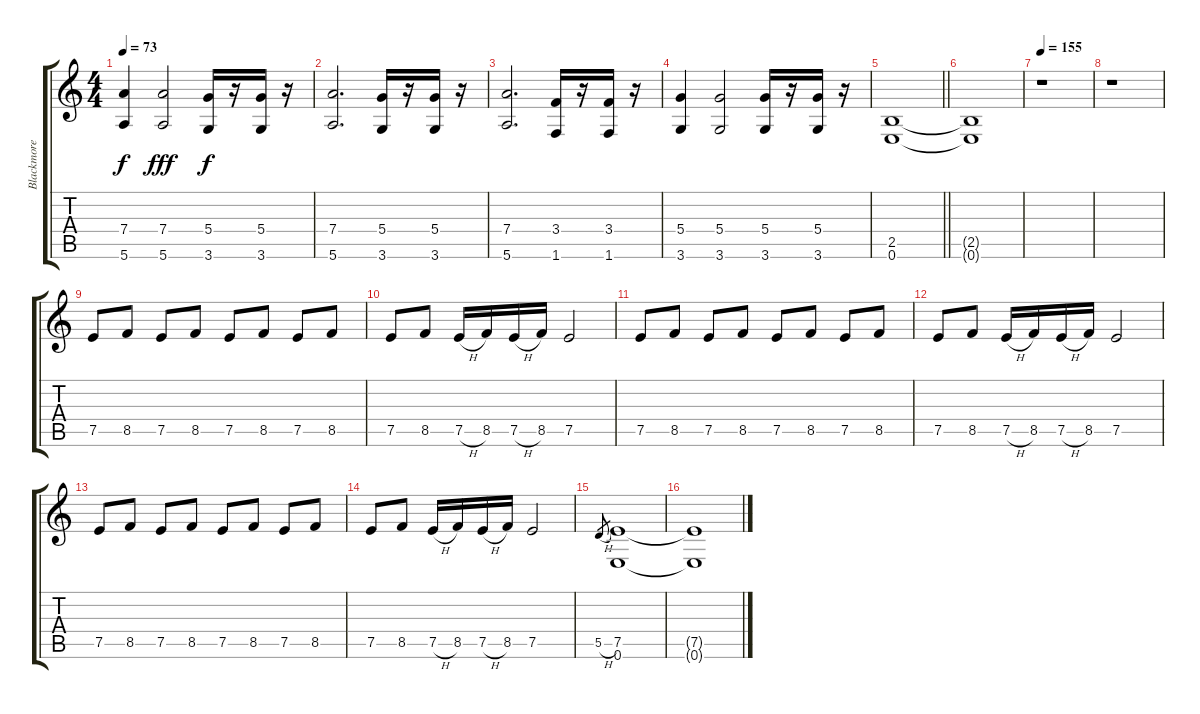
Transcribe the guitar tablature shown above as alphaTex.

\track ("Blackmore" "Blackmore") {instrument overdrivenguitar}
\staff {score tabs}
\tuning (E4 B3 G3 D3 A2 E2) {hide}
\ts (4 4)
\tempo 73
\clef g2
\ks c
(7.4 5.6).4{dy f} (7.4 5.6).2{dy fff} (5.4 3.6).16{dy f} r.16 (5.4 3.6).16 r.16 |
(7.4 5.6).2{d} (5.4 3.6).16 r.16 (5.4 3.6).16 r.16 |
(7.4 5.6).2{d} (3.4 1.6).16 r.16 (3.4 1.6).16 r.16 |
(5.4 3.6).4 (5.4 3.6).2 (5.4 3.6).16 r.16 (5.4 3.6).16 r.16 |
\barLineRight lightlight
(2.5 0.6).1{volume 13} |
(2.5{t} 0.6{t}).1 |
\tempo 155
r.1 |
r.1 |
7.5.8 8.5.8 7.5.8 8.5.8 7.5.8 8.5.8 7.5.8 8.5.8 |
7.5.8 8.5.8 7.5{h}.16 8.5.16 7.5{h}.16 8.5.16 7.5.2 |
7.5.8 8.5.8 7.5.8 8.5.8 7.5.8 8.5.8 7.5.8 8.5.8 |
7.5.8 8.5.8 7.5{h}.16 8.5.16 7.5{h}.16 8.5.16 7.5.2 |
7.5.8 8.5.8 7.5.8 8.5.8 7.5.8 8.5.8 7.5.8 8.5.8 |
7.5.8 8.5.8 7.5{h}.16 8.5.16 7.5{h}.16 8.5.16 7.5.2 |
5.5{h}.8{gr} (7.5 0.6).1 |
(7.5{t} 0.6{t}).1
